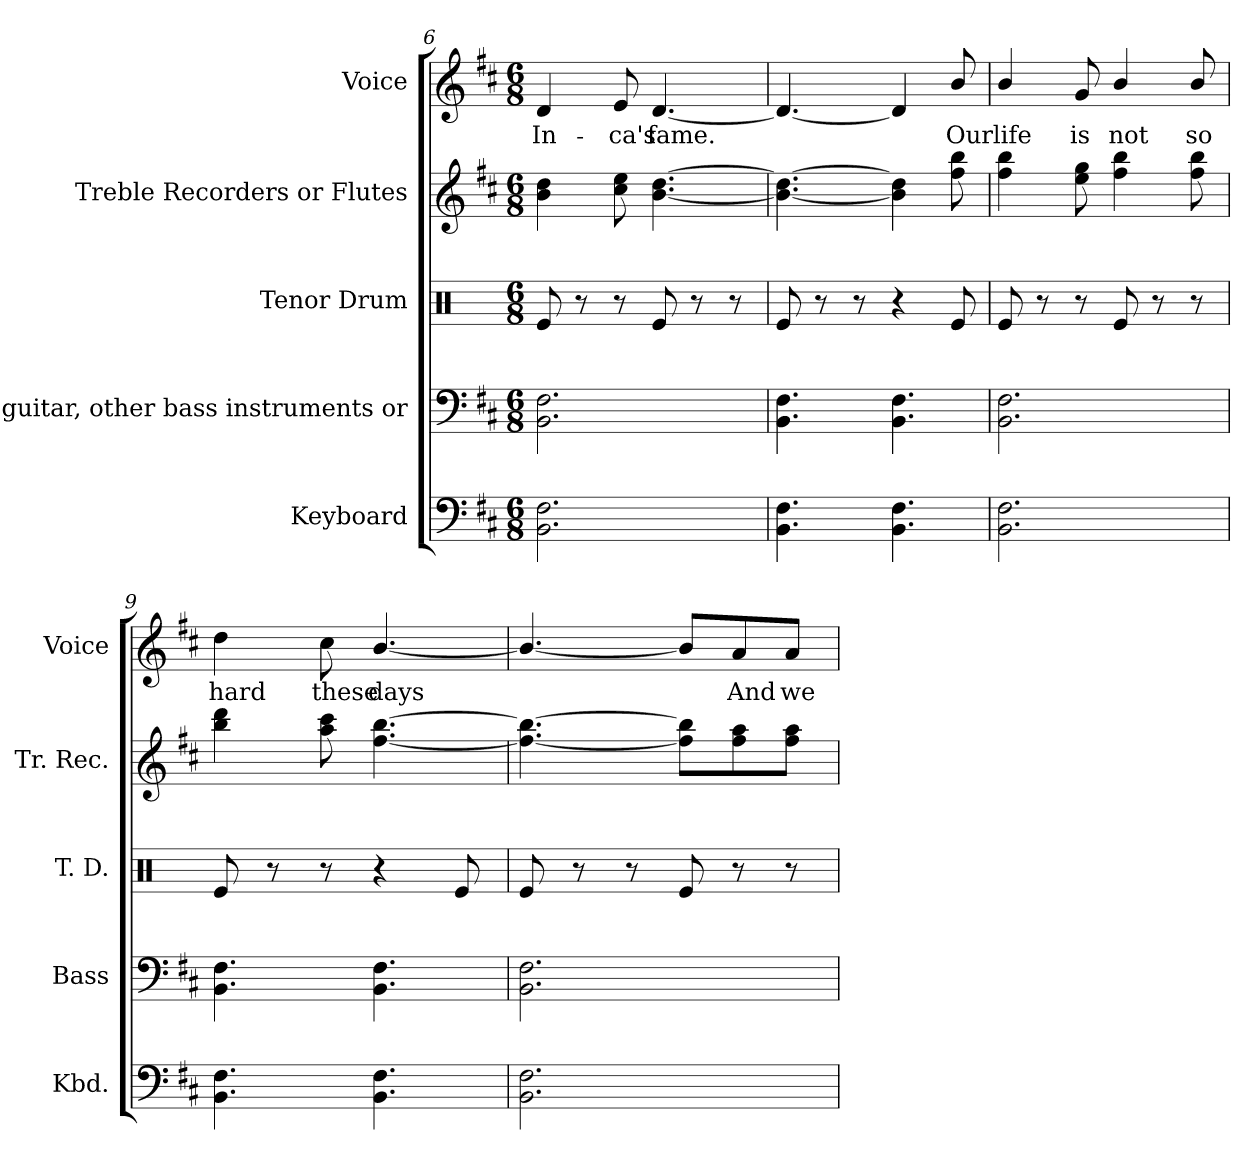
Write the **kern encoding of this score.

**kern	**kern	**kern	**kern	**kern	**text
*part5	*part4	*part3	*part2	*part1	*part1
*staff5	*staff4	*staff3	*staff2	*staff1	*staff1
*I"Keyboard	*I"Bass guitar,  other bass instruments  or	*I"Tenor Drum	*I"Treble Recorders or Flutes	*I"Voice	*
*I'Kbd.	*I'Bass	*I'T. D.	*I'Tr. Rec.	*I'Voice	*
*clefF4	*clefF4	*clefX	*clefG2	*clefG2	*
*	*ITrd7c12	*	*	*	*
*k[f#c#]	*k[f#c#]	*k[]	*k[f#c#]	*k[f#c#]	*
*D:	*D:	*C:	*D:	*D:	*
*M6/8	*M6/8	*M6/8	*M6/8	*M6/8	*
=6	=6	=6	=6	=6	=6
!	!	!	!	!	!LO:LY:b:color=#000000
2.BBi\ 2.F#i	2.BBBi\ 2.FF#i	8Rei/	4bi\ 4ddi	4di/	In-
.	.	8r	.	.	.
!	!	!	!	!	!LO:LY:b:color=#000000
.	.	8r	8cc#i\ 8eei	8ei/	-ca's
!	!	!	!	!	!LO:LY:b:color=#000000
.	.	8Rei/	[4.bi\ [4.ddi	[4.di/	fame.
.	.	8r	.	.	.
.	.	8r	.	.	.
!!LO:LB:g=z
=7	=7	=7	=7	=7	=7
4.BBi\ 4.F#i	4.BBBi\ 4.FF#i	8Rei/	4.bi\_ 4.ddi_	4.di/_	.
.	.	8r	.	.	.
.	.	8r	.	.	.
4.BBi\ 4.F#i	4.BBBi\ 4.FF#i	4r	4bi\] 4ddi]	4di/]	.
!	!	!	!	!	!LO:LY:b:color=#000000
.	.	8Rei/	8ff#i\ 8bbi	8bi/	Our
=8	=8	=8	=8	=8	=8
!	!	!	!	!	!LO:LY:b:color=#000000
2.BBi\ 2.F#i	2.BBBi\ 2.FF#i	8Rei/	4ff#i\ 4bbi	4bi/	life
.	.	8r	.	.	.
!	!	!	!	!	!LO:LY:b:color=#000000
.	.	8r	8eei\ 8ggi	8gi/	is
!	!	!	!	!	!LO:LY:b:color=#000000
.	.	8Rei/	4ff#i\ 4bbi	4bi/	not
.	.	8r	.	.	.
!	!	!	!	!	!LO:LY:b:color=#000000
.	.	8r	8ff#i\ 8bbi	8bi/	so
=9	=9	=9	=9	=9	=9
!	!	!	!	!	!LO:LY:b:color=#000000
4.BBi\ 4.F#i	4.BBBi\ 4.FF#i	8Rei/	4bbi\ 4dddi	4ddi\	hard
.	.	8r	.	.	.
!	!	!	!	!	!LO:LY:b:color=#000000
.	.	8r	8aai\ 8ccc#i	8cc#i\	these
!	!	!	!	!	!LO:LY:b:color=#000000
4.BBi\ 4.F#i	4.BBBi\ 4.FF#i	4r	[4.ff#i\ [4.bbi	[4.bi/	days
.	.	8Rei/	.	.	.
=10	=10	=10	=10	=10	=10
2.BBi\ 2.F#i	2.BBBi\ 2.FF#i	8Rei/	4.ff#i\_ 4.bbi_	4.bi/_	.
.	.	8r	.	.	.
.	.	8r	.	.	.
.	.	8Rei/	8ff#i]\ 8bbi]\L	8bi/L]	.
!	!	!	!	!	!LO:LY:b:color=#000000
.	.	8r	8ff#i\ 8aai\	8ai/	And
!	!	!	!	!	!LO:LY:b:color=#000000
.	.	8r	8ff#i\ 8aai\J	8ai/J	we
=	=	=	=	=	=
*-	*-	*-	*-	*-	*-
